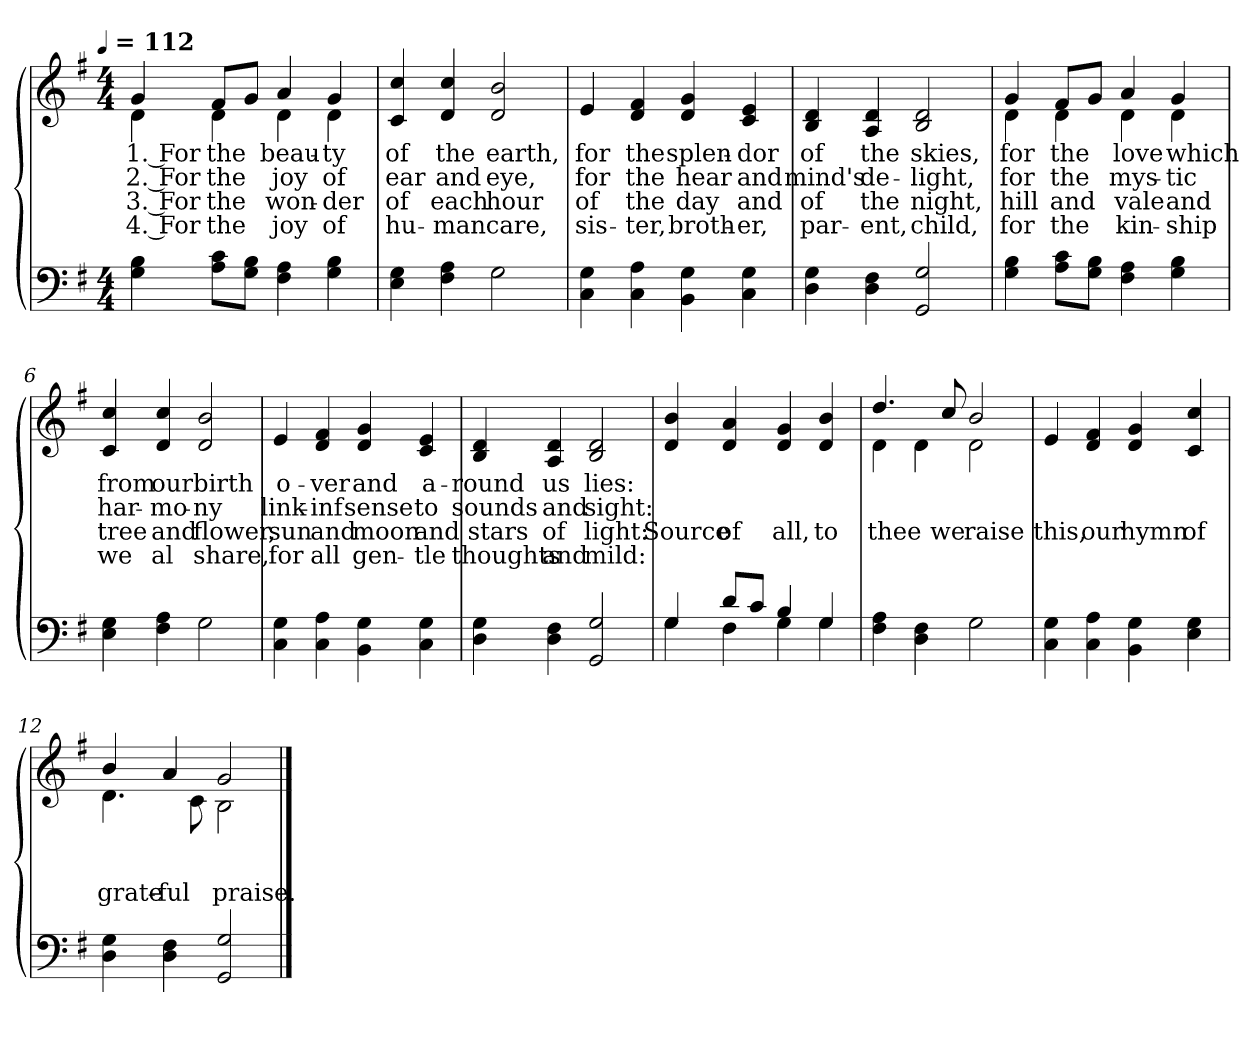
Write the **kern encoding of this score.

**kern	**kern	**text	**text	**text	**text
*part1	*part1	*part1	*part1	*part1	*part1
*staff2	*staff1	*staff1	*staff1	*staff1	*staff1
*clefF4	*clefG2	*	*	*	*
*k[f#]	*k[f#]	*	*	*	*
!!LO:TX:omd:t=[quarter] = 112
*M4/4	*M4/4	*	*	*	*
*MM112	*MM112	*	*	*	*
=1	=1	=1	=1	=1	=1
*	*^	*	*	*	*
4G 4B	4g	4d	1. For	2. For	3. For	4. For
8A 8cL	8f#L	4d	the	the	the	the
8G 8BJ	8gJ	.	.	.	.	.
4F# 4A	4a	4d	beau-	joy	won-	joy
4G 4B	4g	4d	-ty	of	-der	of
*	*v	*v	*	*	*	*
=2	=2	=2	=2	=2	=2
4E 4G	4c 4cc	of	ear	of	hu-
4F# 4A	4d 4cc	the	and	each	-man
2G	2d 2b	earth,	eye,	hour	care,
=3	=3	=3	=3	=3	=3
4C 4G	4e	for	for	of	sis-
4C 4A	4d 4f#	the	the	the	-ter,
4BB 4G	4d 4g	splen-	hear	day	broth-
4C 4G	4c 4e	-dor	and	and	-er,
=4	=4	=4	=4	=4	=4
4D 4G	4B 4d	of	mind's	of	par-
4D 4F#	4A 4d	the	de-	the	-ent,
2GG 2G	2B 2d	skies,	-light,	night,	child,
!!LO:LB:g=z
=5	=5	=5	=5	=5	=5
*	*^	*	*	*	*
4G 4B	4g	4d	for	for	hill	for
8A 8cL	8f#L	4d	the	the	and	the
8G 8BJ	8gJ	.	.	.	.	.
4F# 4A	4a	4d	love	mys-	vale	kin-
4G 4B	4g	4d	which	-tic	and	-ship
*	*v	*v	*	*	*	*
=6	=6	=6	=6	=6	=6
4E 4G	4c 4cc	from	har-	tree	we
4F# 4A	4d 4cc	our	-mo-	and	al
2G	2d 2b	birth	-ny	flower,	share,
=7	=7	=7	=7	=7	=7
4C 4G	4e	o-	link-	sun	for
4C 4A	4d 4f#	-ver	-inf	and	all
4BB 4G	4d 4g	and	sense	moon	gen-
4C 4G	4c 4e	a-	to	and	-tle
=8	=8	=8	=8	=8	=8
4D 4G	4B 4d	-round	sounds	stars	thoughts
4D 4F#	4A 4d	us	and	of	and
2GG 2G	2B 2d	lies:	sight:	light:	mild:
!!LO:LB:g=z
=9	=9	=9	=9	=9	=9
*^	*	*	*	*	*
4G	4G	4d 4b	.	.	Source	.
8dL	4F#	4d 4a	.	.	of	.
8cJ	.	.	.	.	.	.
4B	4G	4d 4g	.	.	all,	.
4G	4G	4d 4b	.	.	to	.
*v	*v	*	*	*	*	*
=10	=10	=10	=10	=10	=10
*	*^	*	*	*	*
4F# 4A	4.dd	4d	.	.	thee	.
4D 4F#	.	4d	.	.	.	.
.	8cc	.	.	.	we	.
2G	2b	2d	.	.	raise	.
*	*v	*v	*	*	*	*
=11	=11	=11	=11	=11	=11
4C 4G	4e	.	.	this,	.
4C 4A	4d 4f#	.	.	our	.
4BB 4G	4d 4g	.	.	hymn	.
4E 4G	4c 4cc	.	.	of	.
=12	=12	=12	=12	=12	=12
*	*^	*	*	*	*
4D 4G	4b	4.d	.	.	grate-	.
4D 4F#	4a	.	.	.	-ful	.
.	.	8c	.	.	.	.
2GG 2G	2g	2B	.	.	praise.	.
*	*v	*v	*	*	*	*
==	==	==	==	==	==
*-	*-	*-	*-	*-	*-
